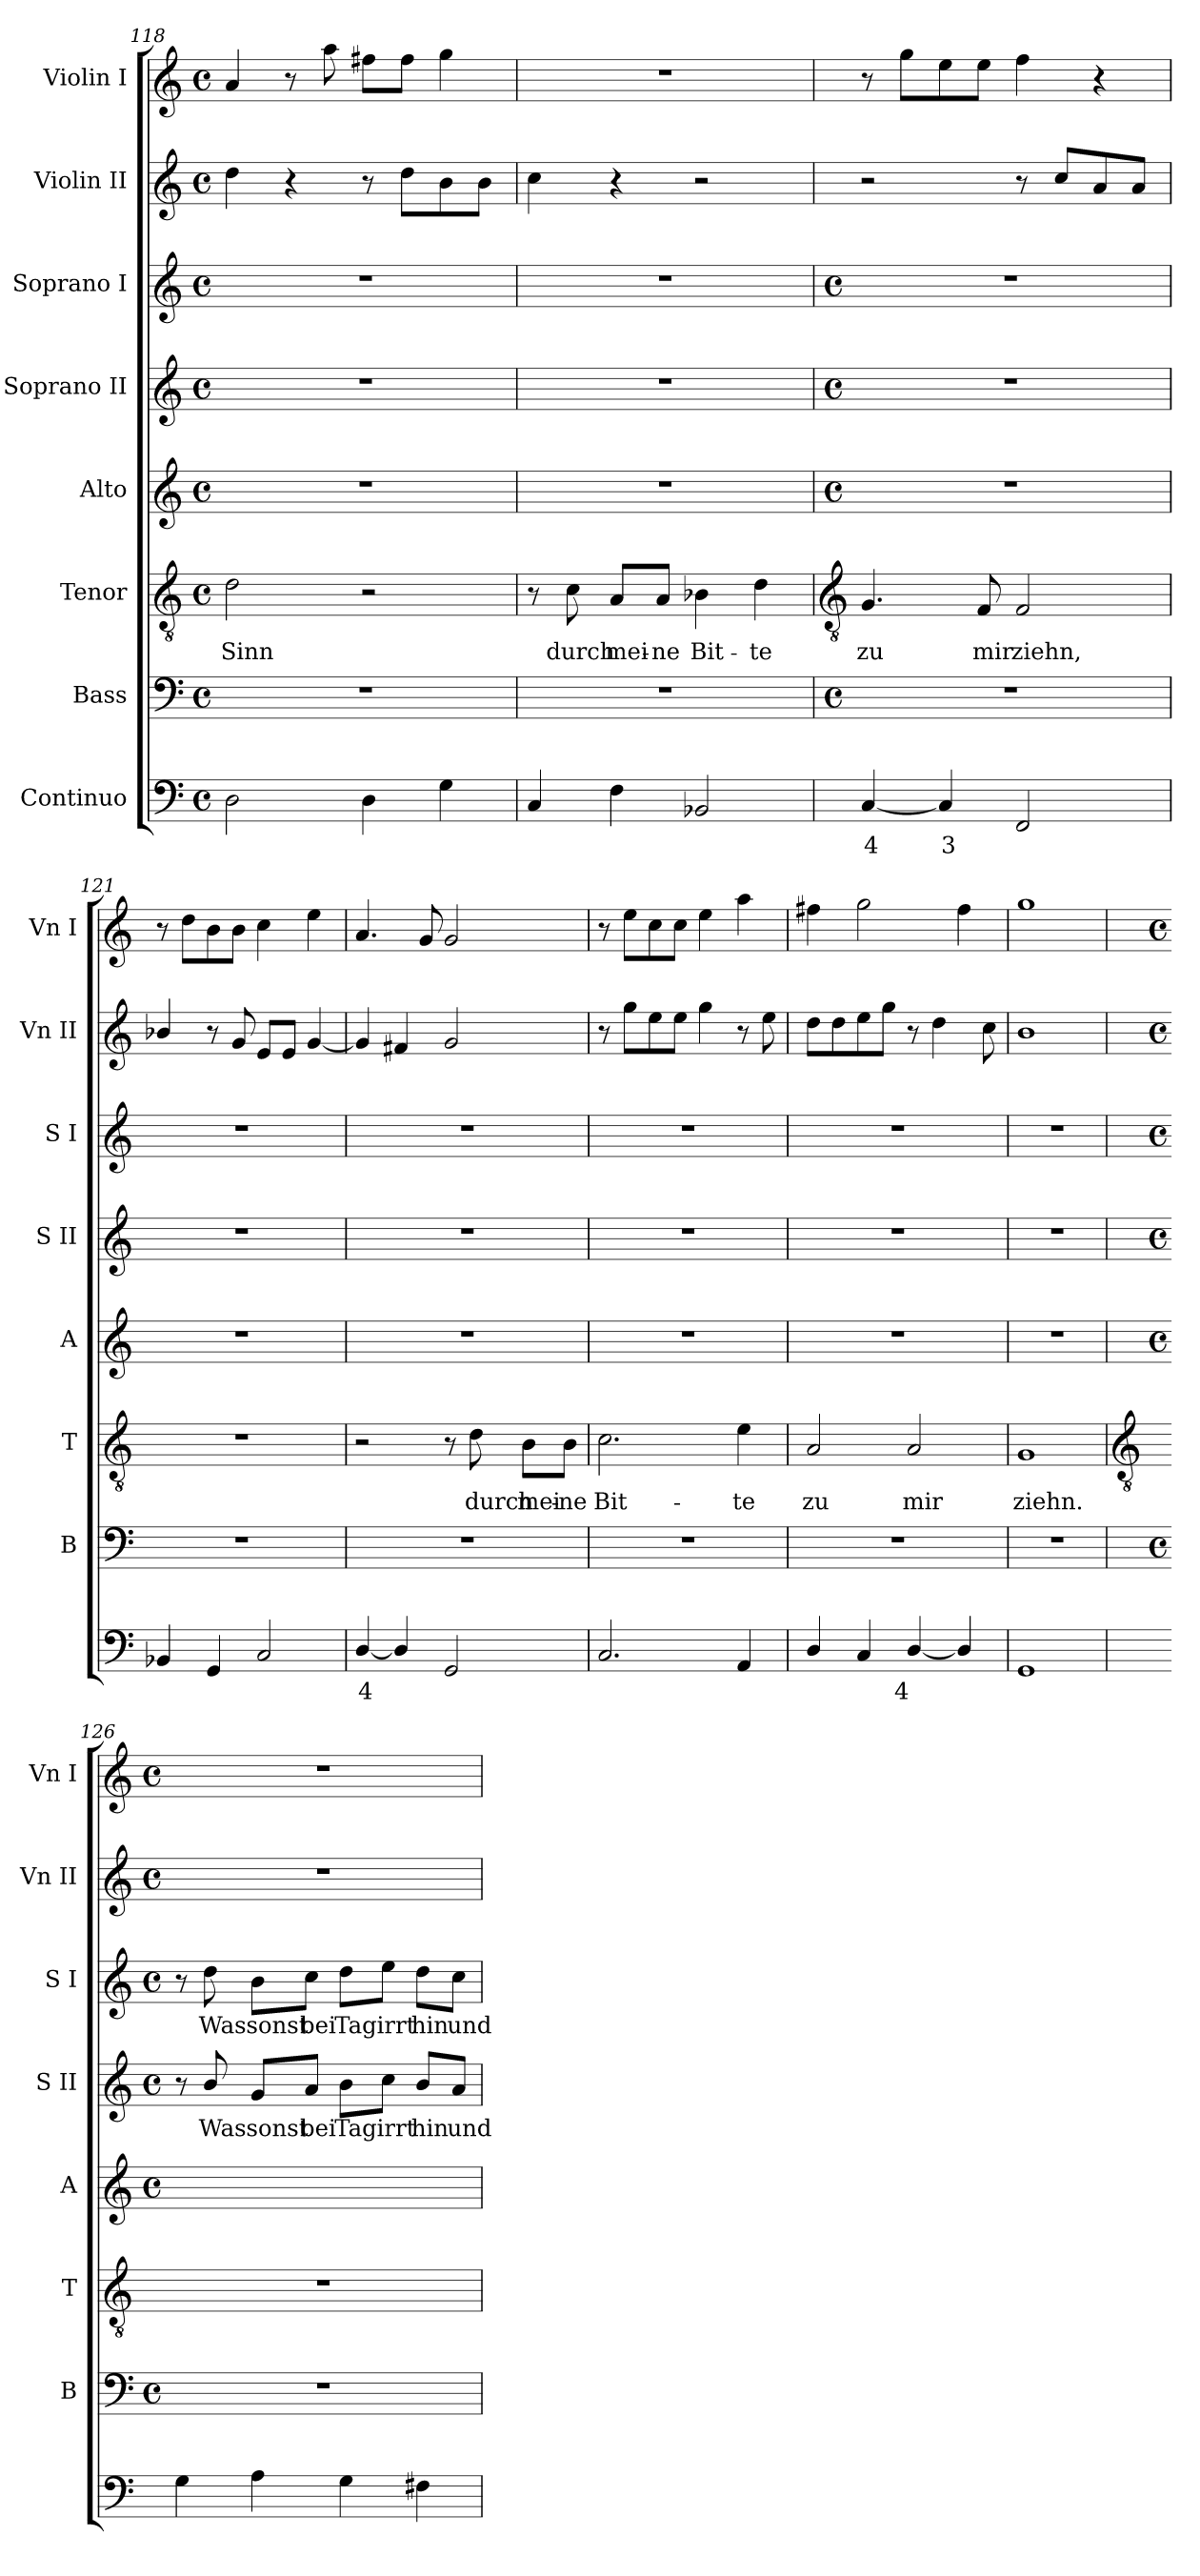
**kern	**text	**kern	**kern	**text	**kern	**kern	**text	**kern	**text	**kern	**kern
*part8	*part8	*part7	*part6	*part6	*part5	*part4	*part4	*part3	*part3	*part2	*part1
*staff8	*staff8	*staff7	*staff6	*staff6	*staff5	*staff4	*staff4	*staff3	*staff3	*staff2	*staff1
*I"Continuo	*	*I"Bass	*I"Tenor	*	*I"Alto	*I"Soprano II	*	*I"Soprano I	*	*I"Violin II	*I"Violin I
*	*	*I'B	*I'T	*	*I'A	*I'S II	*	*I'S I	*	*I'Vn II	*I'Vn I
*clefF4	*	*clefF4	*clefGv2	*	*clefG2	*clefG2	*	*clefG2	*	*clefG2	*clefG2
*k[]	*	*k[]	*k[]	*	*k[]	*k[]	*	*k[]	*	*k[]	*k[]
*C:	*	*C:	*C:	*	*C:	*C:	*	*C:	*	*C:	*C:
*M4/4	*	*M4/4	*M4/4	*	*M4/4	*M4/4	*	*M4/4	*	*M4/4	*M4/4
*met(c)	*	*met(c)	*met(c)	*	*met(c)	*met(c)	*	*met(c)	*	*met(c)	*met(c)
=118	=118	=118	=118	=118	=118	=118	=118	=118	=118	=118	=118
!	!	!	!	!LO:LY:b	!	!	!	!	!	!	!
2D	.	1r	2d	Sinn	1r	1r	.	1r	.	4dd	4a
.	.	.	.	.	.	.	.	.	.	4r	8r
.	.	.	.	.	.	.	.	.	.	.	8aa
4D	.	.	2r	.	.	.	.	.	.	8r	8ff#XL
.	.	.	.	.	.	.	.	.	.	8ddL	8ff#J
4G	.	.	.	.	.	.	.	.	.	8b	4gg
.	.	.	.	.	.	.	.	.	.	8bJ	.
=119	=119	=119	=119	=119	=119	=119	=119	=119	=119	=119	=119
4C	.	1r	8r	.	1r	1r	.	1r	.	4cc	1r
!	!	!	!	!LO:LY:b	!	!	!	!	!	!	!
.	.	.	8c	durch	.	.	.	.	.	.	.
!	!	!	!	!LO:LY:b	!	!	!	!	!	!	!
4F	.	.	8A/L	mei-	.	.	.	.	.	4r	.
!	!	!	!	!LO:LY:b	!	!	!	!	!	!	!
.	.	.	8A/J	-ne	.	.	.	.	.	.	.
!	!	!	!	!LO:LY:b	!	!	!	!	!	!	!
2BB-X	.	.	4B-X	Bit-	.	.	.	.	.	2r	.
!	!	!	!	!LO:LY:b	!	!	!	!	!	!	!
.	.	.	4d	-te	.	.	.	.	.	.	.
!!LO:LB:g=z
=120	=120	=120	=120	=120	=120	=120	=120	=120	=120	=120	=120
*	*	*	*clefGv2	*	*	*	*	*	*	*	*
*	*	*M4/4	*	*	*M4/4	*M4/4	*	*M4/4	*	*	*
*	*	*met(c)	*	*	*met(c)	*met(c)	*	*met(c)	*	*	*
!	!LO:LY:b	!	!	!LO:LY:b	!	!	!	!	!	!	!
[4C	4	1r	4.G	zu	1r	1r	.	1r	.	2r	8r
.	.	.	.	.	.	.	.	.	.	.	8ggL
!	!LO:LY:b	!	!	!	!	!	!	!	!	!	!
4C]	3	.	.	.	.	.	.	.	.	.	8ee
!	!	!	!	!LO:LY:b	!	!	!	!	!	!	!
.	.	.	8F	mir	.	.	.	.	.	.	8eeJ
!	!	!	!	!LO:LY:b	!	!	!	!	!	!	!
2FF	.	.	2F	ziehn,	.	.	.	.	.	8r	4ff
.	.	.	.	.	.	.	.	.	.	8cc/L	.
.	.	.	.	.	.	.	.	.	.	8a/	4r
.	.	.	.	.	.	.	.	.	.	8aJ	.
=121	=121	=121	=121	=121	=121	=121	=121	=121	=121	=121	=121
4BB-X	.	1r	1r	.	1r	1r	.	1r	.	4b-X/	8r
.	.	.	.	.	.	.	.	.	.	.	8ddL
4GG	.	.	.	.	.	.	.	.	.	8r	8b
.	.	.	.	.	.	.	.	.	.	8g	8bJ
2C	.	.	.	.	.	.	.	.	.	8eL	4cc
.	.	.	.	.	.	.	.	.	.	8eJ	.
.	.	.	.	.	.	.	.	.	.	[4g	4ee
=122	=122	=122	=122	=122	=122	=122	=122	=122	=122	=122	=122
!	!LO:LY:b	!	!	!	!	!	!	!	!	!	!
[4D/	4	1r	2r	.	1r	1r	.	1r	.	4g]	4.a
4D/]	.	.	.	.	.	.	.	.	.	4f#X	.
.	.	.	.	.	.	.	.	.	.	.	8g
2GG	.	.	8r	.	.	.	.	.	.	2g	2g
!	!	!	!	!LO:LY:b	!	!	!	!	!	!	!
.	.	.	8d	durch	.	.	.	.	.	.	.
!	!	!	!	!LO:LY:b	!	!	!	!	!	!	!
.	.	.	8B\L	mei-	.	.	.	.	.	.	.
!	!	!	!	!LO:LY:b	!	!	!	!	!	!	!
.	.	.	8B\J	-ne	.	.	.	.	.	.	.
=123	=123	=123	=123	=123	=123	=123	=123	=123	=123	=123	=123
!	!	!	!	!LO:LY:b	!	!	!	!	!	!	!
2.C	.	1r	2.c	Bit-	1r	1r	.	1r	.	8r	8r
.	.	.	.	.	.	.	.	.	.	8ggL	8eeL
.	.	.	.	.	.	.	.	.	.	8ee	8cc
.	.	.	.	.	.	.	.	.	.	8eeJ	8ccJ
.	.	.	.	.	.	.	.	.	.	4gg	4ee
!	!	!	!	!LO:LY:b	!	!	!	!	!	!	!
4AA	.	.	4e	-te	.	.	.	.	.	8r	4aa
.	.	.	.	.	.	.	.	.	.	8ee	.
=124	=124	=124	=124	=124	=124	=124	=124	=124	=124	=124	=124
!	!	!	!	!LO:LY:b	!	!	!	!	!	!	!
4D/	.	1r	2A	zu	1r	1r	.	1r	.	8ddL	4ff#X
.	.	.	.	.	.	.	.	.	.	8dd	.
4C	.	.	.	.	.	.	.	.	.	8ee	2gg
.	.	.	.	.	.	.	.	.	.	8ggJ	.
!	!LO:LY:b	!	!	!LO:LY:b	!	!	!	!	!	!	!
[4D/	4	.	2A	mir	.	.	.	.	.	8r	.
.	.	.	.	.	.	.	.	.	.	4dd	.
4D/]	.	.	.	.	.	.	.	.	.	.	4ff#
.	.	.	.	.	.	.	.	.	.	8cc	.
=125	=125	=125	=125	=125	=125	=125	=125	=125	=125	=125	=125
!	!	!	!	!LO:LY:b	!	!	!	!	!	!	!
1GG	.	1r	1G	ziehn.	1r	1r	.	1r	.	1b	1gg
!!LO:LB:g=z
=126	=126	=126	=126	=126	=126	=126	=126	=126	=126	=126	=126
*	*	*	*clefGv2	*	*	*	*	*	*	*	*
*	*	*	*	*	*k[]	*k[]	*	*k[]	*	*	*
*	*	*	*	*	*C:	*C:	*	*C:	*	*	*
*	*	*M4/4	*	*	*M4/4	*M4/4	*	*M4/4	*	*M4/4	*M4/4
*	*	*met(c)	*	*	*met(c)	*met(c)	*	*met(c)	*	*met(c)	*met(c)
4G	.	1r	1r	.	1ryy	8r	.	8r	.	1r	1r
!	!	!	!	!	!	!	!LO:LY:b	!	!LO:LY:b	!	!
.	.	.	.	.	.	8b/	Was	8dd	Was	.	.
!	!	!	!	!	!	!	!LO:LY:b	!	!LO:LY:b	!	!
4A	.	.	.	.	.	8g/L	sonst	8b\L	sonst	.	.
!	!	!	!	!	!	!	!LO:LY:b	!	!LO:LY:b	!	!
.	.	.	.	.	.	8a/J	bei	8cc\J	bei	.	.
!	!	!	!	!	!	!	!LO:LY:b	!	!LO:LY:b	!	!
4G	.	.	.	.	.	8b\L	Tag	8dd\L	Tag	.	.
!	!	!	!	!	!	!	!LO:LY:b	!	!LO:LY:b	!	!
.	.	.	.	.	.	8cc\J	irrt	8ee\J	irrt	.	.
!	!	!	!	!	!	!	!LO:LY:b	!	!LO:LY:b	!	!
4F#X	.	.	.	.	.	8b/L	hin	8dd\L	hin	.	.
!	!	!	!	!	!	!	!LO:LY:b	!	!LO:LY:b	!	!
.	.	.	.	.	.	8a/J	und	8cc\J	und	.	.
=	=	=	=	=	=	=	=	=	=	=	=
*-	*-	*-	*-	*-	*-	*-	*-	*-	*-	*-	*-
